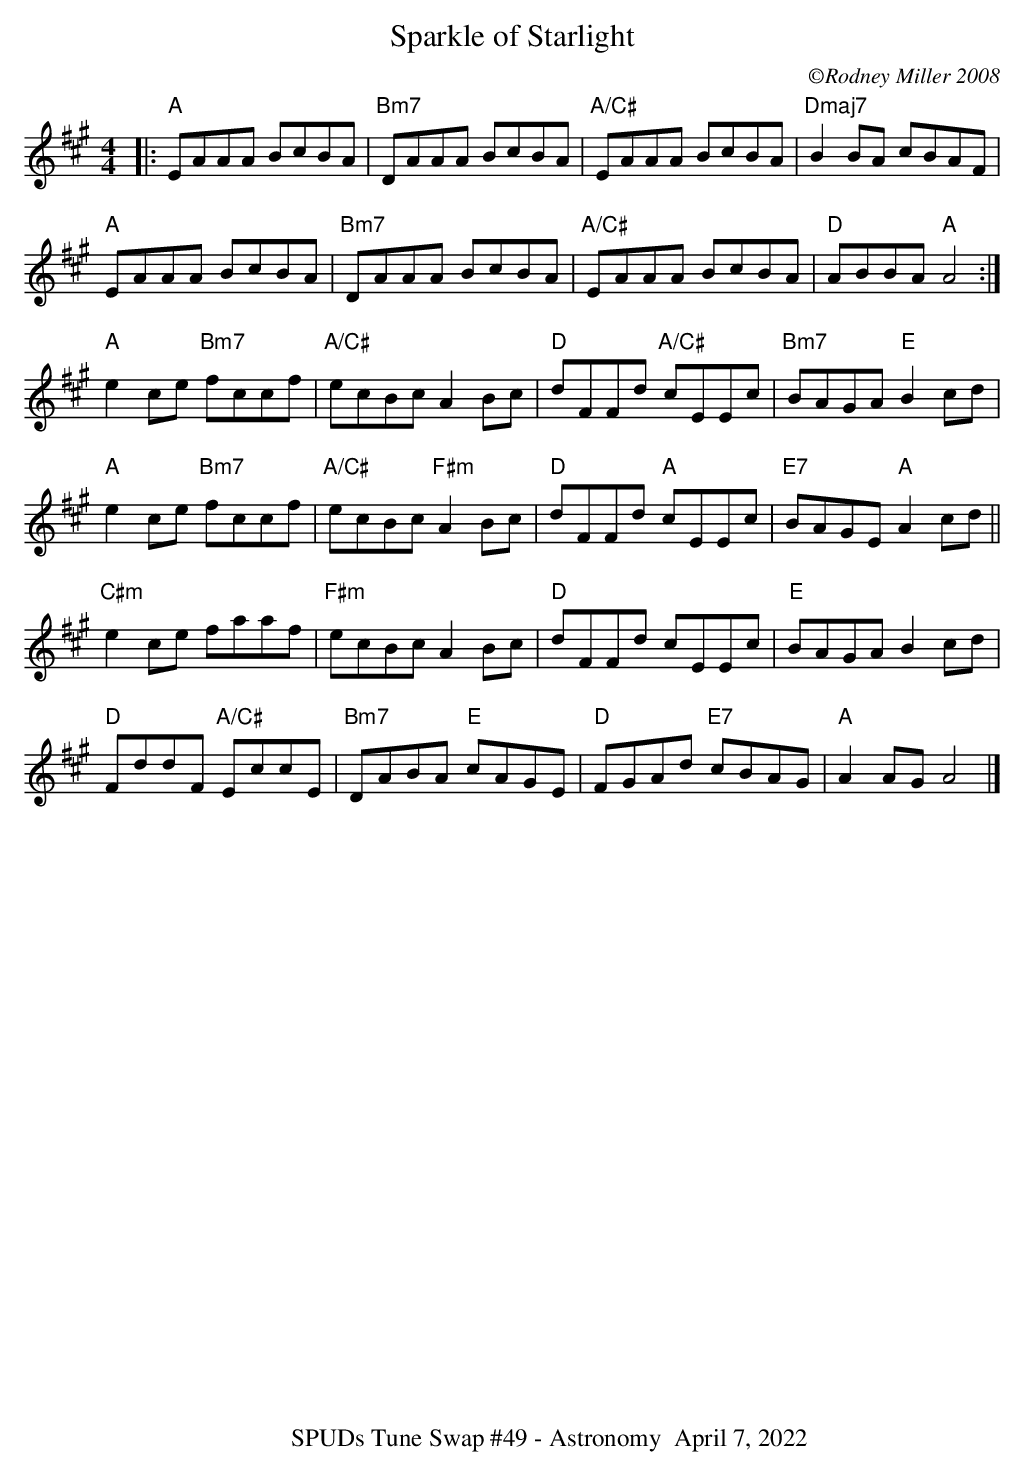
X:1
T:Sparkle of Starlight
C:©Rodney Miller 2008
L:1/8
M:4/4
K:A
|:"A"EAAA BcBA|"Bm7"DAAA BcBA|"A/C#"EAAA BcBA|"Dmaj7"B2BA cBAF|
"A"EAAA BcBA|"Bm7"DAAA BcBA|"A/C#"EAAA BcBA|"D"ABBA "A"A4:|
"A"e2ce "Bm7"fccf|"A/C#"ecBc A2Bc|"D"dFFd "A/C#"cEEc|"Bm7"BAGA "E"B2cd|
"A"e2ce "Bm7"fccf|"A/C#"ecBc "F#m"A2Bc|"D"dFFd "A"cEEc|"E7"BAGE "A"A2cd||
"C#m"e2ce faaf|"F#m"ecBc A2Bc|"D"dFFd cEEc|"E"BAGA B2cd|
"D"FddF "A/C#"EccE|"Bm7"DABA "E"cAGE|"D"FGAd "E7"cBAG|"A"A2AGA4|]
